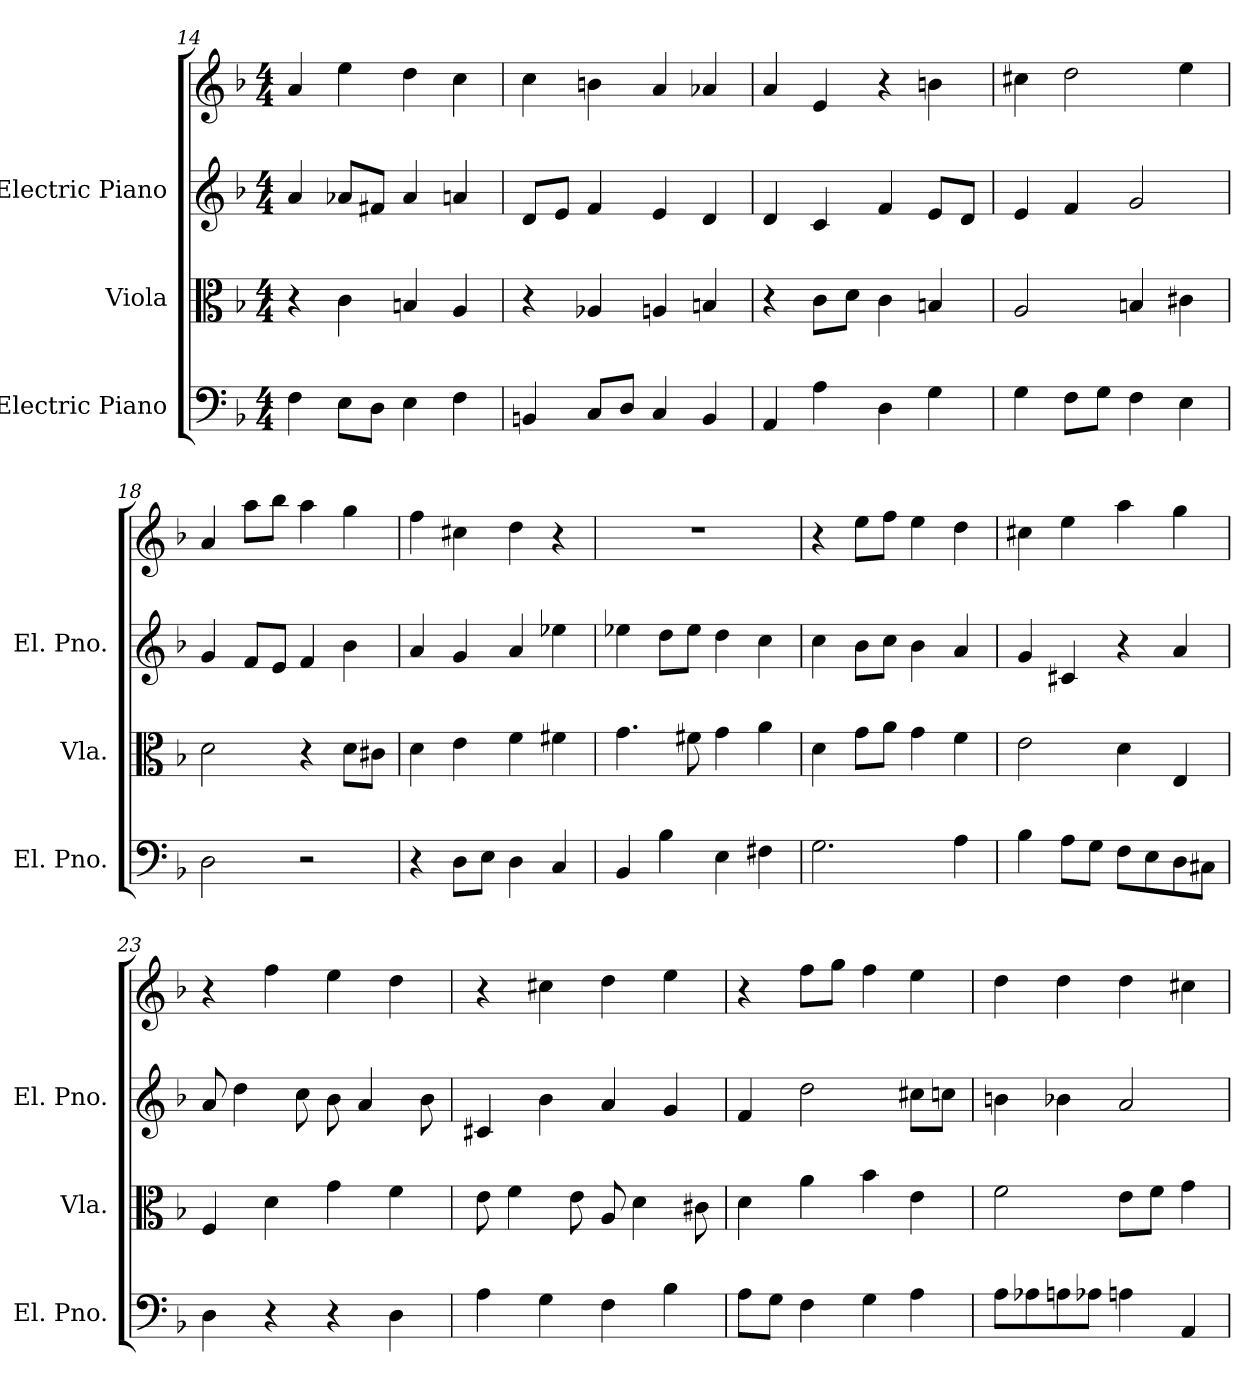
**kern	**kern	**kern	**kern
*part3	*part2	*part1	*part1
*staff4	*staff3	*staff2	*staff1
*I"Electric Piano	*I"Viola	*I"Electric Piano	*
*I'El. Pno.	*I'Vla.	*I'El. Pno.	*
*clefF4	*clefC3	*clefG2	*clefG2
*k[b-]	*k[b-]	*k[b-]	*k[b-]
*M4/4	*M4/4	*M4/4	*M4/4
=14	=14	=14	=14
4F\	4r	4a/	4a/
8E\L	4c\	8a-X/L	4ee\
8D\J	.	8f#X/J	.
4E\	4Bn/	4a-/	4dd\
4F\	4A/	4an/	4cc\
=15	=15	=15	=15
4BBn/	4r	8d/L	4cc\
.	.	8e/J	.
8C/L	4A-X/	4f/	4bn\
8D/J	.	.	.
4C/	4An/	4e/	4a/
4BB/	4Bn/	4d/	4a-X/
!!LO:PB:g=z
=16	=16	=16	=16
4AA/	4r	4d/	4a/
4A\	8c\L	4c/	4e/
.	8d\J	.	.
4D\	4c\	4f/	4r
4G\	4Bn/	8e/L	4bn\
.	.	8d/J	.
=17	=17	=17	=17
4G\	2A/	4e/	4cc#X\
8F\L	.	4f/	2dd\
8G\J	.	.	.
4F\	4Bn/	2g/	.
4E\	4c#X\	.	4ee\
=18	=18	=18	=18
2D\	2d\	4g/	4a/
.	.	8f/L	8aa\L
.	.	8e/J	8bb-\J
2r	4r	4f/	4aa\
.	8d\L	4b-\	4gg\
.	8c#X\J	.	.
=19	=19	=19	=19
4r	4d\	4a/	4ff\
8D\L	4e\	4g/	4cc#X\
8E\J	.	.	.
4D\	4f\	4a/	4dd\
4C/	4f#X\	4ee-X\	4r
=20	=20	=20	=20
4BB-/	4.g\	4ee-X\	1r
4B-\	.	8dd\L	.
.	8f#X\	8ee-\J	.
4E\	4g\	4dd\	.
4F#X\	4a\	4cc\	.
!!LO:LB:g=z
=21	=21	=21	=21
2.G\	4d\	4cc\	4r
.	8g\L	8b-\L	8ee\L
.	8a\J	8cc\J	8ff\J
.	4g\	4b-\	4ee\
4A\	4f\	4a/	4dd\
=22	=22	=22	=22
4B-\	2e\	4g/	4cc#X\
8A\L	.	4c#X/	4ee\
8G\J	.	.	.
8F\L	4d\	4r	4aa\
8E\	.	.	.
8D\	4E/	4a/	4gg\
8C#X\J	.	.	.
=23	=23	=23	=23
4D\	4F/	8a/	4r
.	.	4dd\	.
4r	4d\	.	4ff\
.	.	8cc\	.
4r	4g\	8b-\	4ee\
.	.	4a/	.
4D\	4f\	.	4dd\
.	.	8b-\	.
=24	=24	=24	=24
4A\	8e\	4c#X/	4r
.	4f\	.	.
4G\	.	4b-\	4cc#X\
.	8e\	.	.
4F\	8A/	4a/	4dd\
.	4d\	.	.
4B-\	.	4g/	4ee\
.	8c#X\	.	.
=25	=25	=25	=25
8A\L	4d\	4f/	4r
8G\J	.	.	.
4F\	4a\	2dd\	8ff\L
.	.	.	8gg\J
4G\	4b-\	.	4ff\
*	*	*	*MM100
4A\	4e\	8cc#X\L	4ee\
.	.	8ccn\J	.
!!LO:LB:g=z
=26	=26	=26	=26
8A\L	2f\	4bn\	4dd\
8A-X\	.	.	.
8An\	.	4b-X\	4dd\
8A-X\J	.	.	.
*	*	*	*MM90
4An\	8e\L	2a/	4dd\
.	8f\J	.	.
*	*	*	*MM75
4AA/	4g\	.	4cc#X\
=	=	=	=
*-	*-	*-	*-
